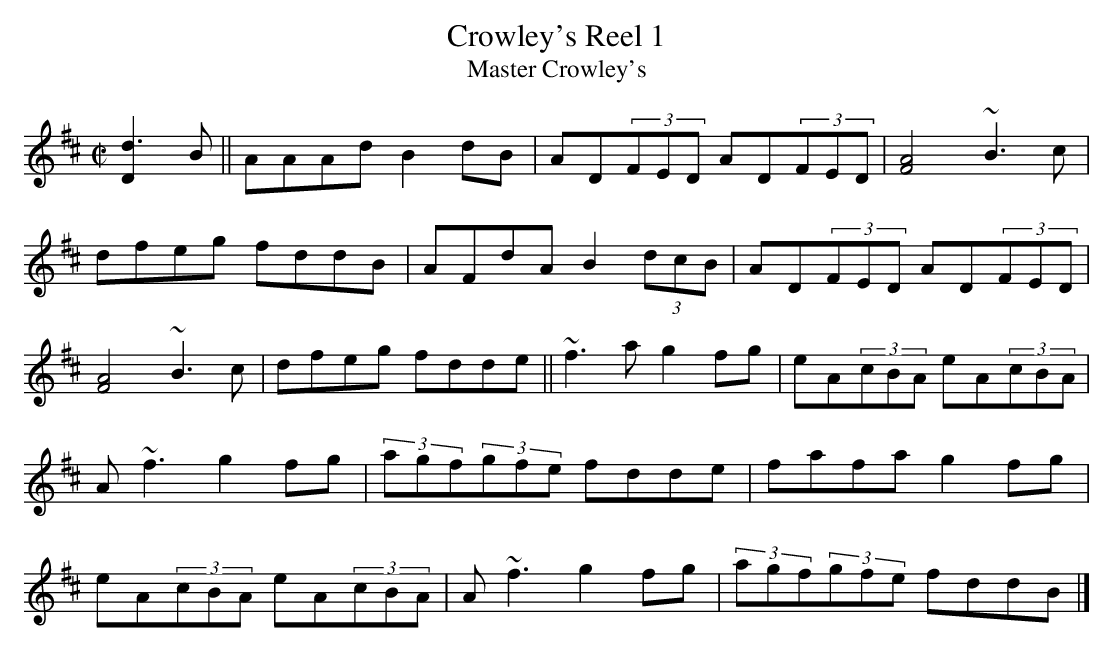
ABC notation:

X:1
T:Crowley's Reel 1
T:Master Crowley's
M:C|
K:D
[d3D2]B||AAAd B2dB|AD(3FED AD(3FED|[A4F4] ~B3c|dfeg fddB|\
AFdA B2(3dcB|AD(3FED AD(3FED|[A4F4] ~B3c|dfeg fdde||\
~f3a g2fg|eA(3cBA eA(3cBA|A~f3 g2fg|(3agf(3gfe fdde|\
fafa g2fg|eA(3cBA eA(3cBA|A~f3 g2fg|(3agf(3gfe fddB|]
